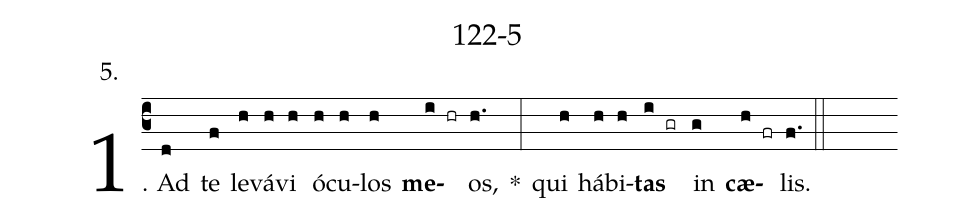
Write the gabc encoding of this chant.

name: 122-5;
annotation: 5.;
%%
(c3)1. Ad(d) te(f) le(h)vá(h)vi(h) ó(h)cu(h)los(h) <b>me</b>(i hr)os,(h.) *(:) qui(h) há(h)bi(h)<b>tas</b>(i gr) in(g) <b>cæ</b>(h fr)lis.(f.) (::)
